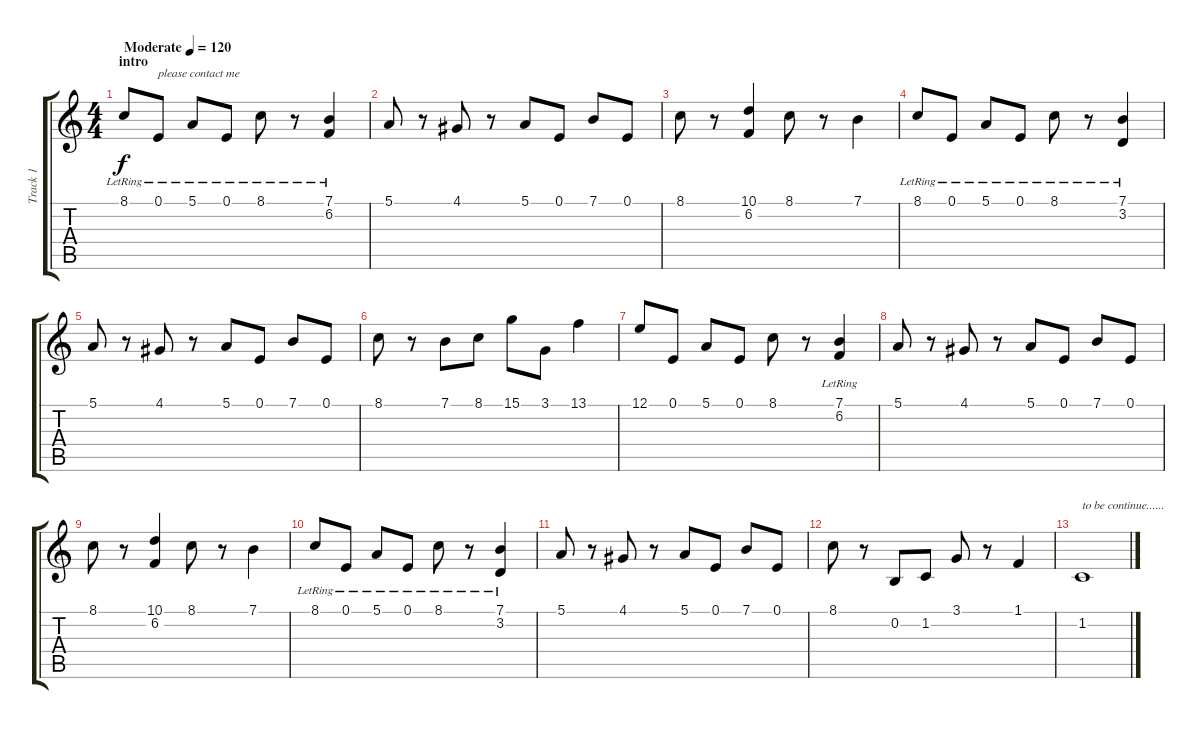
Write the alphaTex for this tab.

\track ("Track 1" "Track 1") {instrument acousticgrandpiano}
\staff {score tabs}
\tuning (E4 B3 G3 D3 A2 E2) {hide}
\ts (4 4)
\section ("" "intro")
\tempo (120 "Moderate")
\clef g2
\ks c
8.1{lr}.8{dy f instrument acousticgrandpiano} 0.1{lr}.8{txt "please contact me"} 5.1{lr}.8 0.1{lr}.8 8.1{lr}.8 r.8 (7.1{lr} 6.2).4 |
5.1.8 r.8 4.1.8 r.8 5.1.8 0.1.8 7.1.8 0.1.8 |
8.1.8 r.8 (10.1 6.2).4 8.1.8 r.8 7.1.4 |
8.1{lr}.8 0.1{lr}.8 5.1{lr}.8 0.1{lr}.8 8.1{lr}.8 r.8 (7.1{lr} 3.2).4 |
5.1.8 r.8 4.1.8 r.8 5.1.8 0.1.8 7.1.8 0.1.8 |
8.1.8 r.8 7.1.8 8.1.8 15.1.8 3.1.8 13.1.4 |
12.1.8 0.1.8 5.1.8 0.1.8 8.1.8 r.8 (7.1{lr} 6.2).4 |
5.1.8 r.8 4.1.8 r.8 5.1.8 0.1.8 7.1.8 0.1.8 |
8.1.8 r.8 (10.1 6.2).4 8.1.8 r.8 7.1.4 |
8.1{lr}.8 0.1{lr}.8 5.1{lr}.8 0.1{lr}.8 8.1{lr}.8 r.8 (7.1{lr} 3.2).4 |
5.1.8 r.8 4.1.8 r.8 5.1.8 0.1.8 7.1.8 0.1.8 |
8.1.8 r.8 0.2.8 1.2.8 3.1.8 r.8 1.1.4 |
1.2.1{txt "to be continue......"}
